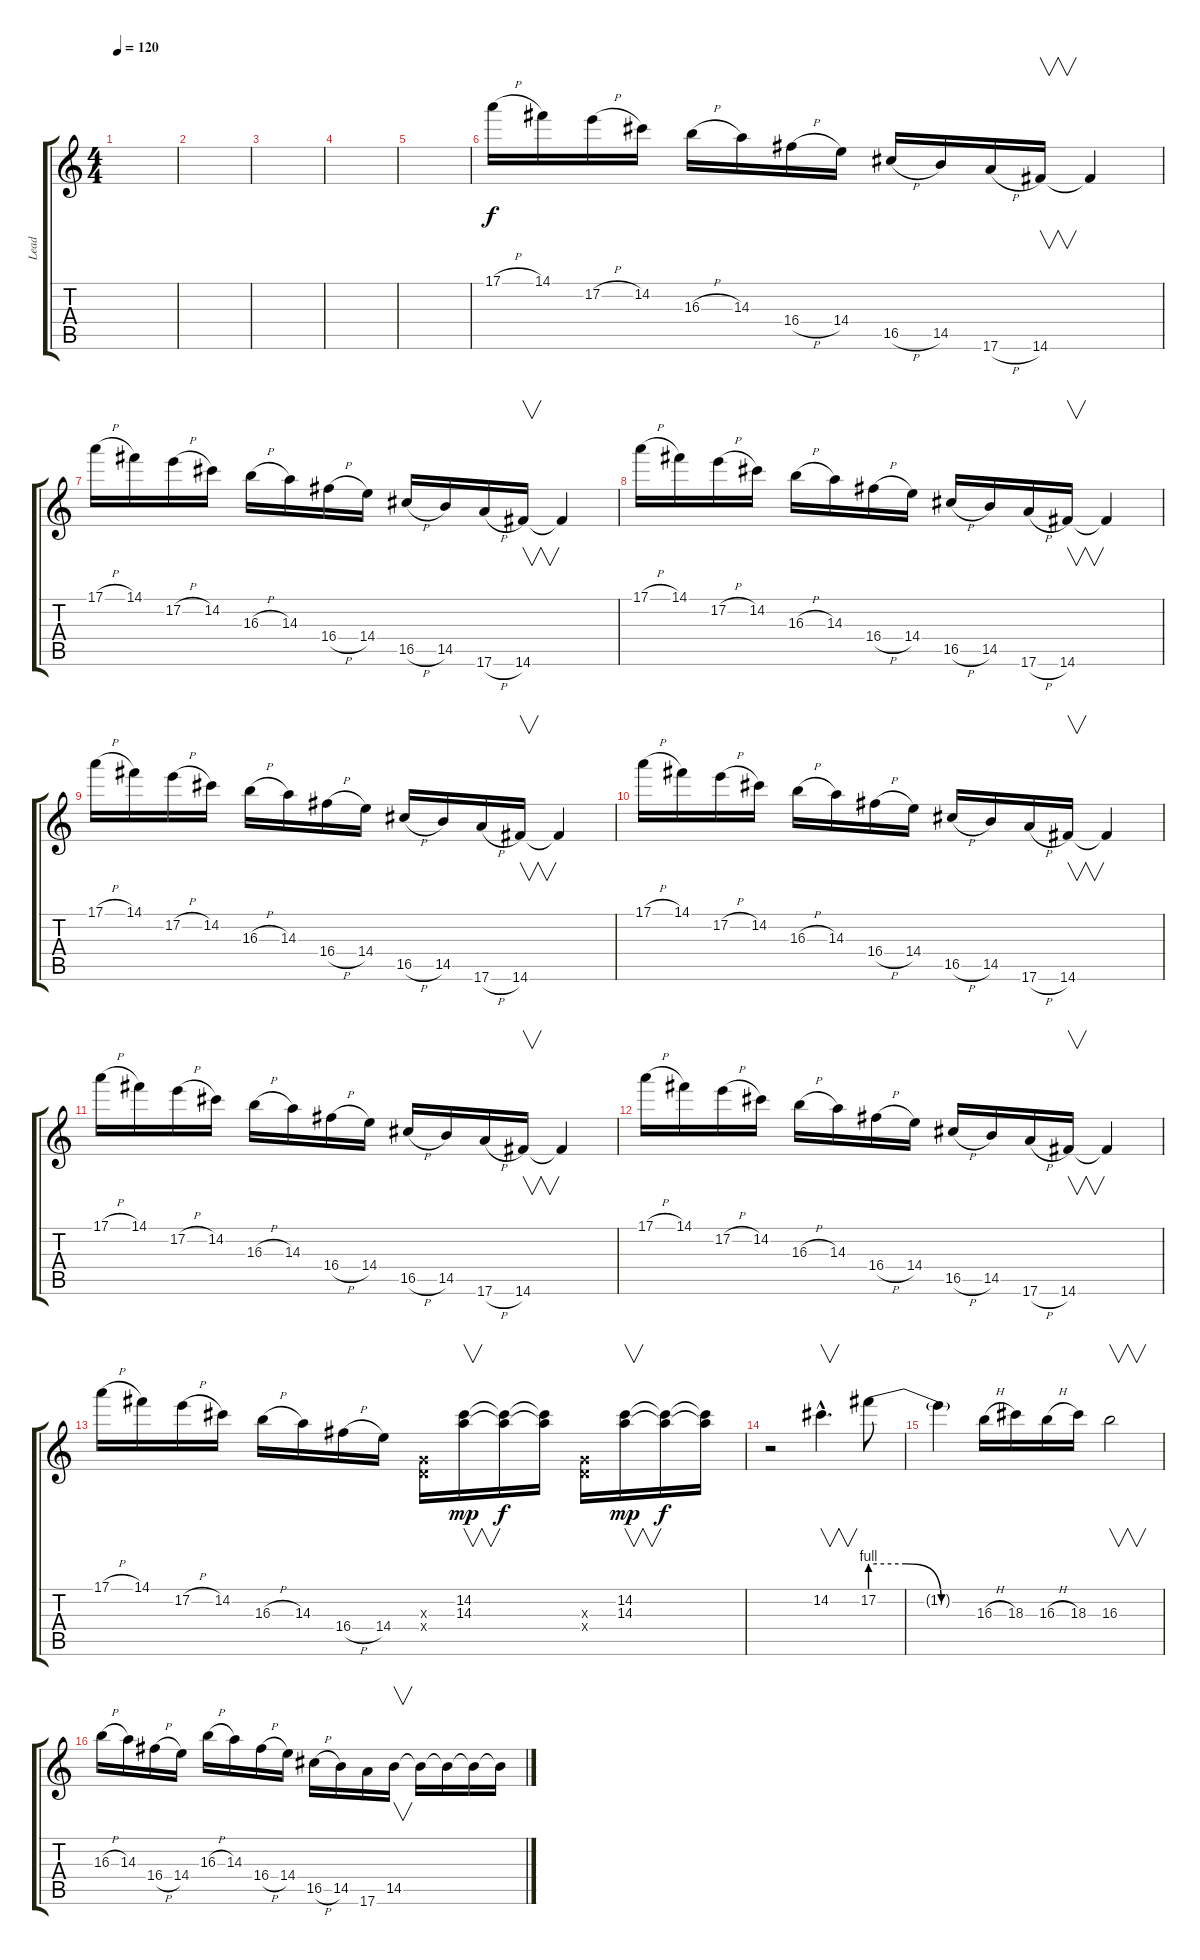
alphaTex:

\track ("Lead" "Lead") {instrument distortionguitar}
\staff {score tabs}
\tuning (E4 B3 G3 D3 A2 E2) {hide}
\ts (4 4)
\tempo 120
\clef g2
\ks c
|
|
|
|
|
17.1{h}.16 14.1.16 17.2{h}.16 14.2.16 16.3{h}.16 14.3.16 16.4{h}.16 14.4.16 16.5{h}.16 14.5.16 17.6{h}.16 14.6.16{v} 14.6{t}.4 |
17.1{h}.16 14.1.16 17.2{h}.16 14.2.16 16.3{h}.16 14.3.16 16.4{h}.16 14.4.16 16.5{h}.16 14.5.16 17.6{h}.16 14.6.16{v} 14.6{t}.4 |
17.1{h}.16 14.1.16 17.2{h}.16 14.2.16 16.3{h}.16 14.3.16 16.4{h}.16 14.4.16 16.5{h}.16 14.5.16 17.6{h}.16 14.6.16{v} 14.6{t}.4 |
17.1{h}.16 14.1.16 17.2{h}.16 14.2.16 16.3{h}.16 14.3.16 16.4{h}.16 14.4.16 16.5{h}.16 14.5.16 17.6{h}.16 14.6.16{v} 14.6{t}.4 |
17.1{h}.16 14.1.16 17.2{h}.16 14.2.16 16.3{h}.16 14.3.16 16.4{h}.16 14.4.16 16.5{h}.16 14.5.16 17.6{h}.16 14.6.16{v} 14.6{t}.4 |
17.1{h}.16 14.1.16 17.2{h}.16 14.2.16 16.3{h}.16 14.3.16 16.4{h}.16 14.4.16 16.5{h}.16 14.5.16 17.6{h}.16 14.6.16{v} 14.6{t}.4 |
17.1{h}.16 14.1.16 17.2{h}.16 14.2.16 16.3{h}.16 14.3.16 16.4{h}.16 14.4.16 16.5{h}.16 14.5.16 17.6{h}.16 14.6.16{v} 14.6{t}.4 |
17.1{h}.16 14.1.16 17.2{h}.16 14.2.16 16.3{h}.16 14.3.16 16.4{h}.16 14.4.16 (0.3{x} 0.4{x}).16 (14.2 14.3).16{v dy mp} (14.2{t} 14.3{t}).16{dy f} (14.2{t} 14.3{t}).16 (0.3{x} 0.4{x}).16 (14.2 14.3).16{v dy mp} (14.2{t} 14.3{t}).16{dy f} (14.2{t} 14.3{t}).16 |
r.2 14.2{hac}.4{v d} 17.2{be (custom 0 4 20 4 40 0 60 0)}.8 |
17.2{t}.4 16.3{h}.16 18.3.16 16.3{h}.16 18.3.16 16.3.2{v} |
16.3{h}.16 14.3.16 16.4{h}.16 14.4.16 16.3{h}.16 14.3.16 16.4{h}.16 14.4.16 16.5{h}.16 14.5.16 17.6.16 14.5.16{v} 14.5{t}.16 14.5{t}.16 14.5{t}.16 14.5{t}.16
